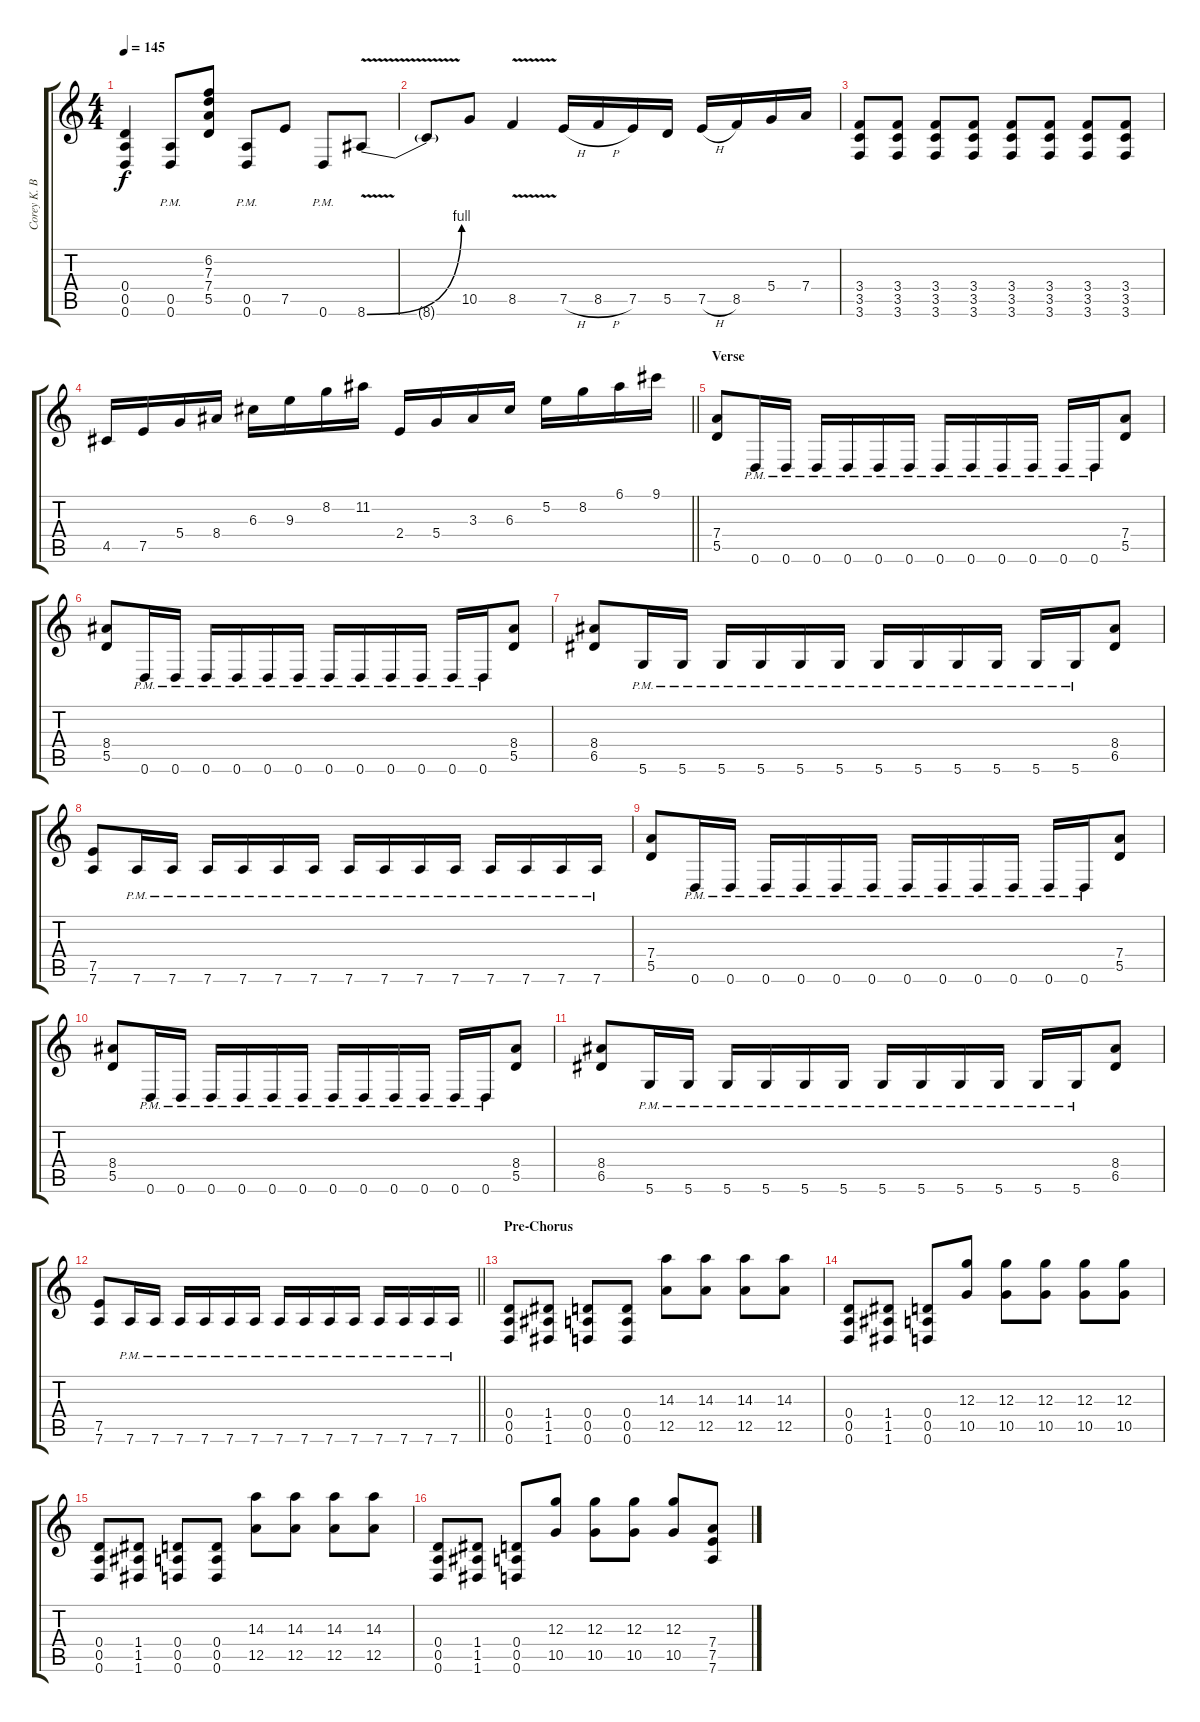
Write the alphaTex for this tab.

\track ("Corey K. Beaulieu" "Corey K. B") {instrument distortionguitar}
\staff {score tabs}
\tuning (E4 B3 G3 D3 A2 D2) {hide}
\ts (4 4)
\tempo 145
\clef g2
\ks c
(0.4 0.5 0.6).4{dy f} (0.5{pm} 0.6{pm}).8 (6.2 7.3 7.4 5.5).8 (0.5{pm} 0.6{pm}).8 7.5.8 0.6{pm}.8 8.6{be (bend 0 0 60 4) v}.8 |
8.6{t}.8 10.5.8 8.5{v}.4 7.5{h}.16 8.5{h}.16 7.5.16 5.5.16 7.5{h}.16 8.5.16 5.4.16 7.4.16 |
(3.4 3.5 3.6).8 (3.4 3.5 3.6).8 (3.4 3.5 3.6).8 (3.4 3.5 3.6).8 (3.4 3.5 3.6).8 (3.4 3.5 3.6).8 (3.4 3.5 3.6).8 (3.4 3.5 3.6).8 |
\barLineRight lightlight
4.5.16 7.5.16 5.4.16 8.4.16 6.3.16 9.3.16 8.2.16 11.2.16 2.4.16 5.4.16 3.3.16 6.3.16 5.2.16 8.2.16 6.1.16 9.1.16 |
\section ("" "Verse")
(7.4 5.5).8 0.6{pm}.16 0.6{pm}.16 0.6{pm}.16 0.6{pm}.16 0.6{pm}.16 0.6{pm}.16 0.6{pm}.16 0.6{pm}.16 0.6{pm}.16 0.6{pm}.16 0.6{pm}.16 0.6{pm}.16 (7.4 5.5).8 |
(8.4 5.5).8 0.6{pm}.16 0.6{pm}.16 0.6{pm}.16 0.6{pm}.16 0.6{pm}.16 0.6{pm}.16 0.6{pm}.16 0.6{pm}.16 0.6{pm}.16 0.6{pm}.16 0.6{pm}.16 0.6{pm}.16 (8.4 5.5).8 |
(8.4 6.5).8 5.6{pm}.16 5.6{pm}.16 5.6{pm}.16 5.6{pm}.16 5.6{pm}.16 5.6{pm}.16 5.6{pm}.16 5.6{pm}.16 5.6{pm}.16 5.6{pm}.16 5.6{pm}.16 5.6{pm}.16 (8.4 6.5).8 |
(7.5 7.6).8 7.6{pm}.16 7.6{pm}.16 7.6{pm}.16 7.6{pm}.16 7.6{pm}.16 7.6{pm}.16 7.6{pm}.16 7.6{pm}.16 7.6{pm}.16 7.6{pm}.16 7.6{pm}.16 7.6{pm}.16 7.6{pm}.16 7.6{pm}.16 |
(7.4 5.5).8 0.6{pm}.16 0.6{pm}.16 0.6{pm}.16 0.6{pm}.16 0.6{pm}.16 0.6{pm}.16 0.6{pm}.16 0.6{pm}.16 0.6{pm}.16 0.6{pm}.16 0.6{pm}.16 0.6{pm}.16 (7.4 5.5).8 |
(8.4 5.5).8 0.6{pm}.16 0.6{pm}.16 0.6{pm}.16 0.6{pm}.16 0.6{pm}.16 0.6{pm}.16 0.6{pm}.16 0.6{pm}.16 0.6{pm}.16 0.6{pm}.16 0.6{pm}.16 0.6{pm}.16 (8.4 5.5).8 |
(8.4 6.5).8 5.6{pm}.16 5.6{pm}.16 5.6{pm}.16 5.6{pm}.16 5.6{pm}.16 5.6{pm}.16 5.6{pm}.16 5.6{pm}.16 5.6{pm}.16 5.6{pm}.16 5.6{pm}.16 5.6{pm}.16 (8.4 6.5).8 |
\barLineRight lightlight
(7.5 7.6).8 7.6{pm}.16 7.6{pm}.16 7.6{pm}.16 7.6{pm}.16 7.6{pm}.16 7.6{pm}.16 7.6{pm}.16 7.6{pm}.16 7.6{pm}.16 7.6{pm}.16 7.6{pm}.16 7.6{pm}.16 7.6{pm}.16 7.6{pm}.16 |
\section ("" "Pre-Chorus")
(0.4 0.5 0.6).8 (1.4 1.5 1.6).8 (0.4 0.5 0.6).8 (0.4 0.5 0.6).8 (14.3 12.5).8 (14.3 12.5).8 (14.3 12.5).8 (14.3 12.5).8 |
(0.4 0.5 0.6).8 (1.4 1.5 1.6).8 (0.4 0.5 0.6).8 (12.3 10.5).8 (12.3 10.5).8 (12.3 10.5).8 (12.3 10.5).8 (12.3 10.5).8 |
(0.4 0.5 0.6).8 (1.4 1.5 1.6).8 (0.4 0.5 0.6).8 (0.4 0.5 0.6).8 (14.3 12.5).8 (14.3 12.5).8 (14.3 12.5).8 (14.3 12.5).8 |
(0.4 0.5 0.6).8 (1.4 1.5 1.6).8 (0.4 0.5 0.6).8 (12.3 10.5).8 (12.3 10.5).8 (12.3 10.5).8 (12.3 10.5).8 (7.4 7.5 7.6).8
